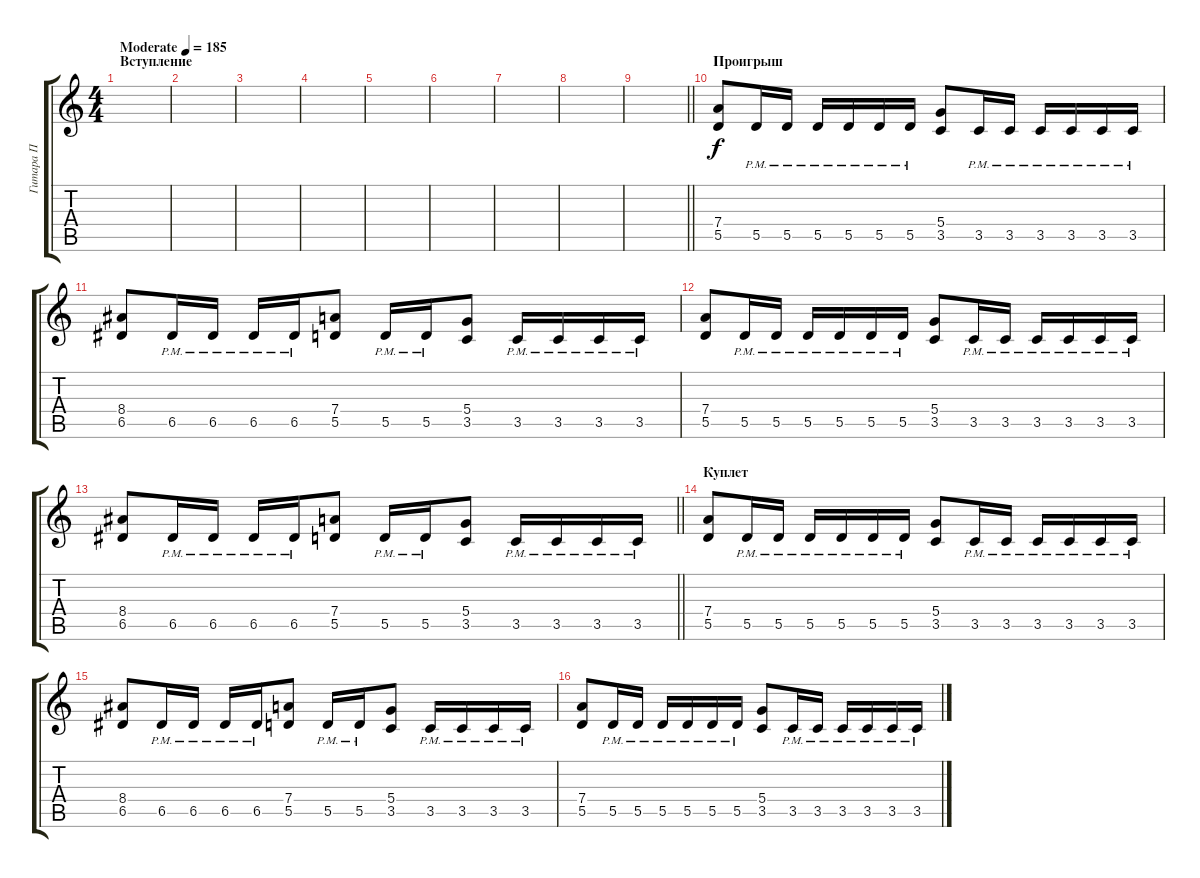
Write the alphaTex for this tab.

\track ("Гитара П" "Гитара П") {instrument distortionguitar}
\staff {score tabs}
\tuning (E4 B3 G3 D3 A2 D2) {hide}
\ts (4 4)
\section ("" "Вступление")
\tempo (185 "Moderate")
\clef g2
\ks c
|
|
|
|
|
|
|
|
\barLineRight lightlight
|
\section ("" "Проигрыш")
(7.4 5.5).8 5.5{pm}.16 5.5{pm}.16 5.5{pm}.16 5.5{pm}.16 5.5{pm}.16 5.5{pm}.16 (5.4 3.5).8 3.5{pm}.16 3.5{pm}.16 3.5{pm}.16 3.5{pm}.16 3.5{pm}.16 3.5{pm}.16 |
(8.4 6.5).8 6.5{pm}.16 6.5{pm}.16 6.5{pm}.16 6.5{pm}.16 (7.4 5.5).8 5.5{pm}.16 5.5{pm}.16 (5.4 3.5).8 3.5{pm}.16 3.5{pm}.16 3.5{pm}.16 3.5{pm}.16 |
(7.4 5.5).8 5.5{pm}.16 5.5{pm}.16 5.5{pm}.16 5.5{pm}.16 5.5{pm}.16 5.5{pm}.16 (5.4 3.5).8 3.5{pm}.16 3.5{pm}.16 3.5{pm}.16 3.5{pm}.16 3.5{pm}.16 3.5{pm}.16 |
\barLineRight lightlight
(8.4 6.5).8 6.5{pm}.16 6.5{pm}.16 6.5{pm}.16 6.5{pm}.16 (7.4 5.5).8 5.5{pm}.16 5.5{pm}.16 (5.4 3.5).8 3.5{pm}.16 3.5{pm}.16 3.5{pm}.16 3.5{pm}.16 |
\section ("" "Куплет")
(7.4 5.5).8 5.5{pm}.16 5.5{pm}.16 5.5{pm}.16 5.5{pm}.16 5.5{pm}.16 5.5{pm}.16 (5.4 3.5).8 3.5{pm}.16 3.5{pm}.16 3.5{pm}.16 3.5{pm}.16 3.5{pm}.16 3.5{pm}.16 |
(8.4 6.5).8 6.5{pm}.16 6.5{pm}.16 6.5{pm}.16 6.5{pm}.16 (7.4 5.5).8 5.5{pm}.16 5.5{pm}.16 (5.4 3.5).8 3.5{pm}.16 3.5{pm}.16 3.5{pm}.16 3.5{pm}.16 |
(7.4 5.5).8 5.5{pm}.16 5.5{pm}.16 5.5{pm}.16 5.5{pm}.16 5.5{pm}.16 5.5{pm}.16 (5.4 3.5).8 3.5{pm}.16 3.5{pm}.16 3.5{pm}.16 3.5{pm}.16 3.5{pm}.16 3.5{pm}.16
